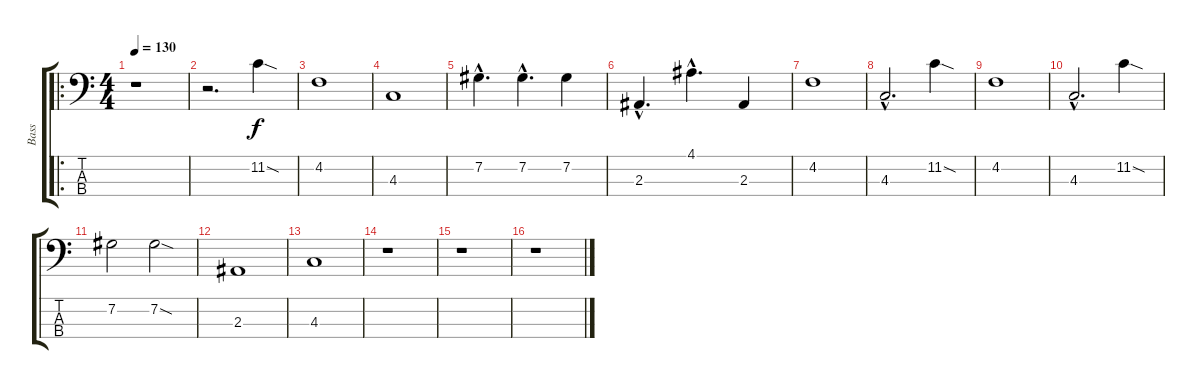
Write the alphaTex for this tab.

\track ("Bass" "Bass") {instrument acousticbass}
\staff {score tabs}
\tuning (Gb2 Db2 Ab1 Eb1) {hide}
\ro
\ts (4 4)
\tempo 130
\clef f4
\ks c
r.1{dy f instrument acousticbass} |
r.2{d} 11.2{sod}.4 |
4.2.1 |
4.3.1 |
7.2{hac}.4{d} 7.2{hac}.4{d} 7.2.4 |
2.3{hac}.4{d} 4.1{hac}.4{d} 2.3.4 |
4.2.1 |
4.3{hac}.2{d} 11.2{sod}.4 |
4.2.1 |
4.3{hac}.2{d} 11.2{sod}.4 |
7.2.2 7.2{sod}.2 |
2.3.1 |
4.3.1 |
r.1 |
r.1 |
r.1
